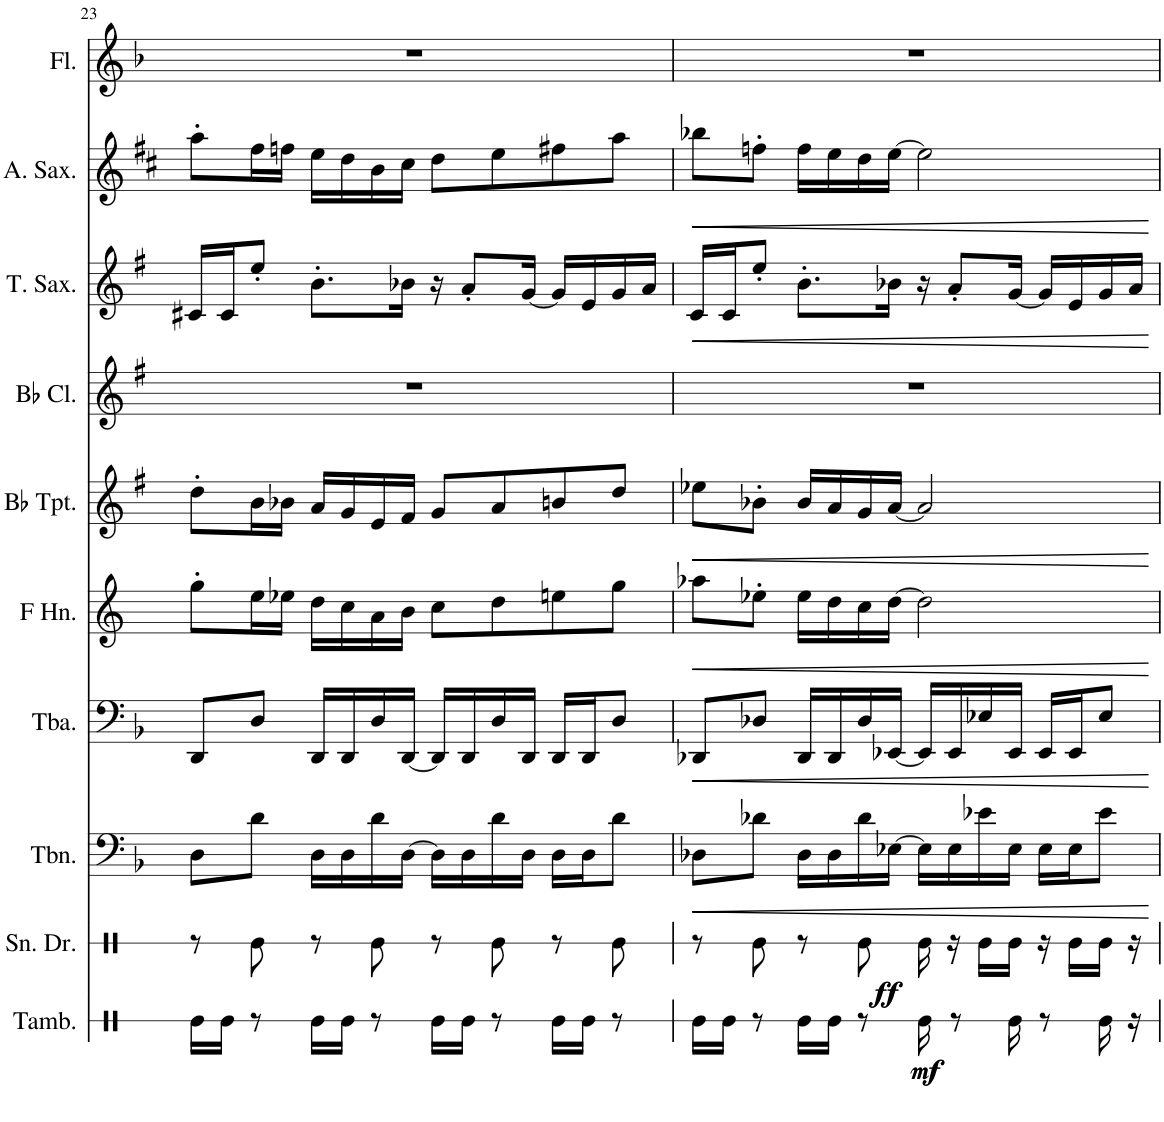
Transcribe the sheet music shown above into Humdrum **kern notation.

**kern	**dynam	**kern	**dynam	**kern	**dynam	**kern	**dynam	**kern	**dynam	**kern	**dynam	**kern	**kern	**dynam	**kern	**dynam	**kern
*part10	*part10	*part9	*part9	*part8	*part8	*part7	*part7	*part6	*part6	*part5	*part5	*part4	*part3	*part3	*part2	*part2	*part1
*staff10	*staff10	*staff9	*staff9	*staff8	*staff8	*staff7	*staff7	*staff6	*staff6	*staff5	*staff5	*staff4	*staff3	*staff3	*staff2	*staff2	*staff1
*I"Tambourine	*	*I"Snare Drum	*	*I"Trombone	*	*I"Tuba	*	*I"Horn in F	*	*I"Bb Trumpet	*	*I"Bb Clarinet	*I"Tenor Saxophone	*	*I"Alto Saxophone	*	*I"Flute
*I'Tamb.	*	*I'Sn. Dr.	*	*I'Tbn.	*	*I'Tba.	*	*	*	*I'Bb Tpt.	*	*I'Bb Cl.	*I'T. Sax.	*	*I'A. Sax.	*	*I'Fl.
!!LO:PB:g=z
*clefX	*	*clefX	*	*clefF4	*	*clefF4	*	*clefG2	*	*clefG2	*	*clefG2	*clefG2	*	*clefG2	*	*clefG2
*	*	*	*	*	*	*	*	*Trd4c7	*	*Trd1c2	*	*Trd1c2	*Trd8c14	*	*Trd5c9	*	*
*k[]	*	*k[]	*	*k[b-]	*	*k[b-]	*	*k[]	*	*k[f#]	*	*k[f#]	*k[f#]	*	*k[f#c#]	*	*k[b-]
*M4/4	*	*M4/4	*	*M4/4	*	*M4/4	*	*M4/4	*	*M4/4	*	*M4/4	*M4/4	*	*M4/4	*	*M4/4
=23	=23	=23	=23	=23	=23	=23	=23	=23	=23	=23	=23	=23	=23	=23	=23	=23	=23
16Re\LL	.	8r	.	8D\L	.	8DD/L	.	8gg'\L	.	8dd'\L	.	1r	16c#X/LL	.	8aa'\L	.	1r
16Re\JJ	.	.	.	.	.	.	.	.	.	.	.	.	16c#/J	.	.	.	.
8r	.	8Re\	.	8d\J	.	8D/J	.	16ee\L	.	16b\L	.	.	8ee'/J	.	16ff#\L	.	.
.	.	.	.	.	.	.	.	16ee-X\JJ	.	16b-X\JJ	.	.	.	.	16ffn\JJ	.	.
16Re\LL	.	8r	.	16D\LL	.	16DD/LL	.	16dd\LL	.	16a/LL	.	.	8.b'\L	.	16ee\LL	.	.
16Re\JJ	.	.	.	16D\	.	16DD/	.	16cc\	.	16g/	.	.	.	.	16dd\	.	.
8r	.	8Re\	.	16d\	.	16D/	.	16a\	.	16e/	.	.	.	.	16b\	.	.
.	.	.	.	[16D\JJ	.	[16DD/JJ	.	16b\JJ	.	16f#/JJ	.	.	16b-X\Jk	.	16cc#\JJ	.	.
16Re\LL	.	8r	.	16D\LL]	.	16DD/LL]	.	8cc\L	.	8g/L	.	.	16r	.	8dd\L	.	.
16Re\JJ	.	.	.	16D\	.	16DD/	.	.	.	.	.	.	8a'/L	.	.	.	.
8r	.	8Re\	.	16d\	.	16D/	.	8dd\	.	8a/	.	.	.	.	8ee\	.	.
.	.	.	.	16D\JJ	.	16DD/JJ	.	.	.	.	.	.	[16g/Jk	.	.	.	.
16Re\LL	.	8r	.	16D\LL	.	16DD/LL	.	8een\	.	8bn/	.	.	16g/LL]	.	8ff#X\	.	.
16Re\JJ	.	.	.	16D\J	.	16DD/J	.	.	.	.	.	.	16e/	.	.	.	.
8r	.	8Re\	.	8d\J	.	8D/J	.	8gg\J	.	8dd/J	.	.	16g/	.	8aa\J	.	.
.	.	.	.	.	.	.	.	.	.	.	.	.	16a/JJ	.	.	.	.
=24	=24	=24	=24	=24	=24	=24	=24	=24	=24	=24	=24	=24	=24	=24	=24	=24	=24
!	!	!	!	!	!LO:HP:b	!	!LO:HP:b	!	!LO:HP:b	!	!LO:HP:b	!	!	!LO:HP:b	!	!LO:HP:b	!
*	*	*^	*	*	*	*	*	*	*	*	*	*	*	*	*	*	*
16Re\LL	.	8r	4..ryy	.	8D-X\L	<	8DD-X/L	<	8aa-X\L	<	8ee-X\L	<	1r	16c/LL	<	8bb-X\L	<	1r
16Re\JJ	.	.	.	.	.	.	.	.	.	.	.	.	.	16c/J	.	.	.	.
8r	.	8Re\	.	.	8d-X\J	.	8D-X/J	.	8ee-X'\J	.	8b-X'\J	.	.	8ee'/J	.	8ffn'\J	.	.
16Re\LL	.	8r	.	.	16D-\LL	.	16DD-/LL	.	16ee-\LL	.	16b-/LL	.	.	8.b'\L	.	16ff\LL	.	.
16Re\JJ	.	.	.	.	16D-\	.	16DD-/	.	16dd\	.	16a/	.	.	.	.	16ee\	.	.
8r	.	8Re\	.	.	16d-\	.	16D-/	.	16cc\	.	16g/	.	.	.	.	16dd\	.	.
!	!	!	!	!LO:DY:b	!	!	!	!	!	!	!	!	!	!	!	!	!	!
!	!	!	!	!LO:DY:n=1:b	!	!	!	!	!	!	!	!	!	!	!	!	!	!
.	.	.	2ryy	ff ff	[16E-X\JJ	.	[16EE-X/JJ	.	[16dd\JJ	.	[16a/JJ	.	.	16b-X\Jk	.	[16ee\JJ	.	.
!	!LO:DY:b	!	!	!	!	!	!	!	!	!	!	!	!	!	!	!	!	!
!	!LO:DY:n=1:b	!	!	!	!	!	!	!	!	!	!	!	!	!	!	!	!	!
16Re\	mf mf	16Re\	.	.	16E-\LL]	.	16EE-/LL]	.	2dd\]	.	2a/]	.	.	16r	.	2ee\]	.	.
8r	.	16r	.	.	16E-\	.	16EE-/	.	.	.	.	.	.	8a'/L	.	.	.	.
.	.	16Re\LL	.	.	16e-X\	.	16E-X/	.	.	.	.	.	.	.	.	.	.	.
16Re\	.	16Re\JJ	.	.	16E-\JJ	.	16EE-/JJ	.	.	.	.	.	.	[16g/Jk	.	.	.	.
8r	.	16r	.	.	16E-\LL	.	16EE-/LL	.	.	.	.	.	.	16g/LL]	.	.	.	.
.	.	16Re\LL	.	.	16E-\J	.	16EE-/J	.	.	.	.	.	.	16e/	.	.	.	.
16Re\	.	16Re\JJ	.	.	8e-\J	.	8E-/J	.	.	.	.	.	.	16g/	.	.	.	.
16r	.	16r	16ryy	.	.	.	.	.	.	.	.	.	.	16a/JJ	.	.	.	.
.	.	.	.	.	.	[	.	[	.	[	.	[	.	.	[	.	[	.
*	*	*v	*v	*	*	*	*	*	*	*	*	*	*	*	*	*	*	*
=	=	=	=	=	=	=	=	=	=	=	=	=	=	=	=	=	=
*-	*-	*-	*-	*-	*-	*-	*-	*-	*-	*-	*-	*-	*-	*-	*-	*-	*-
